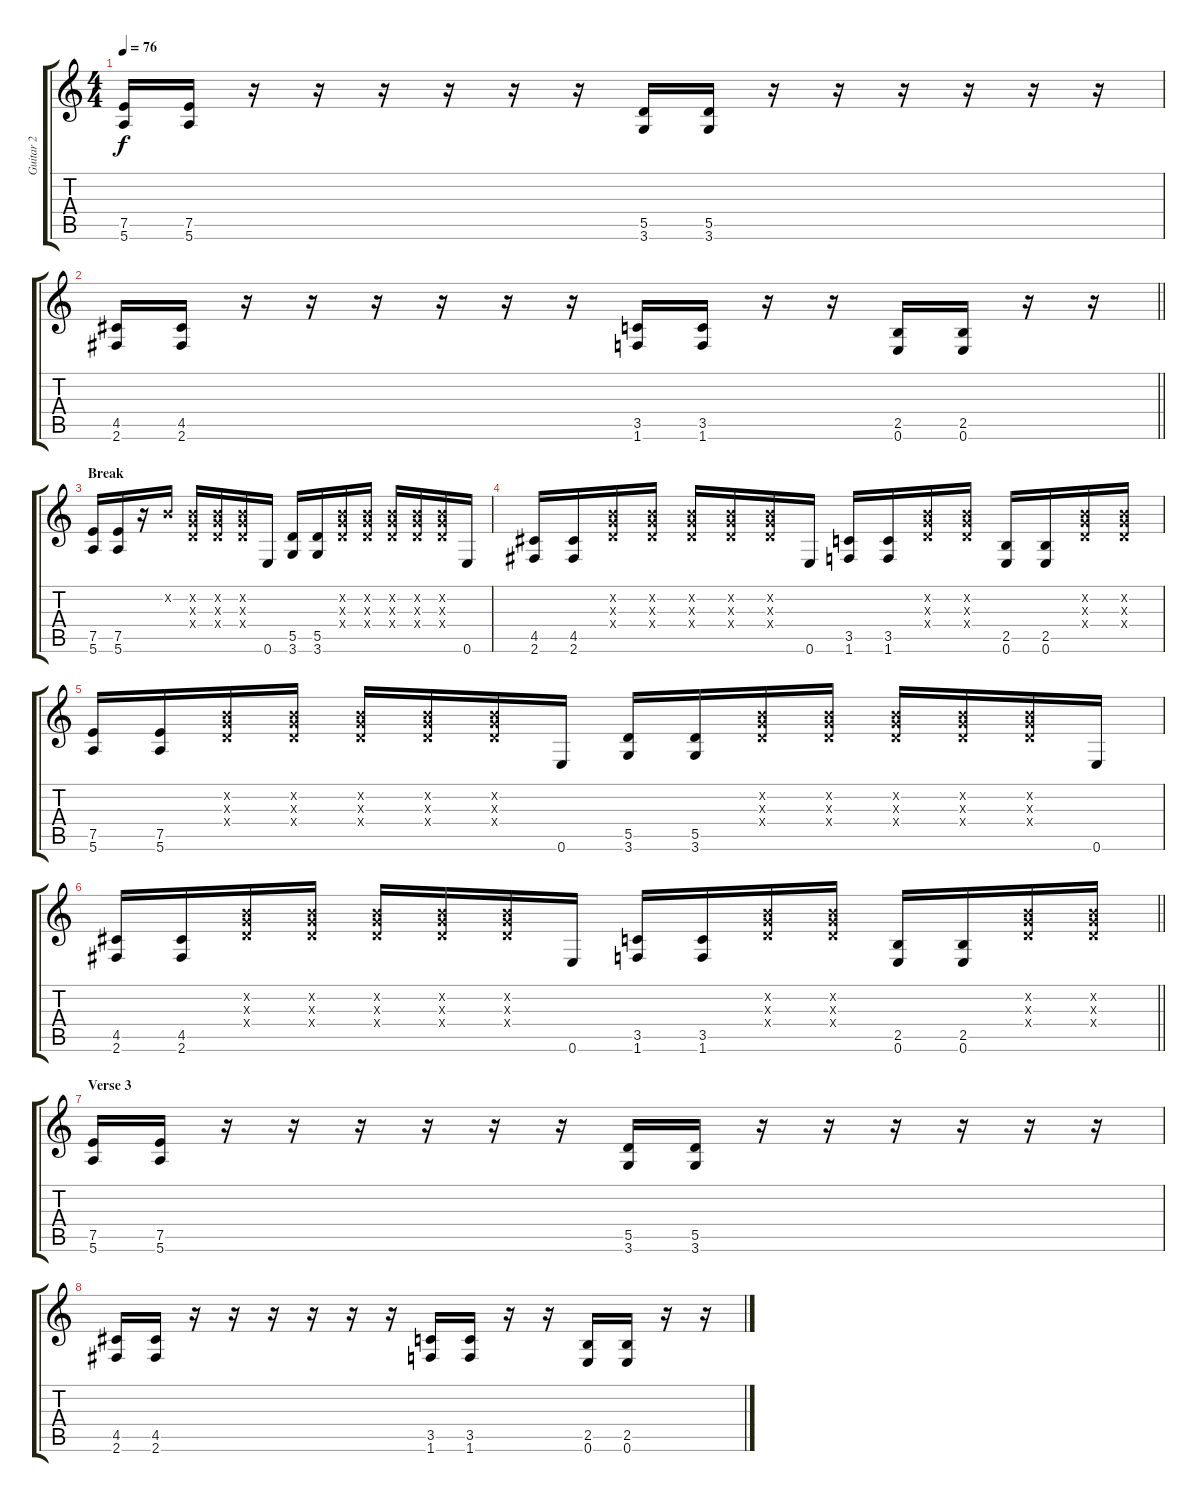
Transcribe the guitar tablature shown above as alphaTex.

\track ("Guitar 2" "Guitar 2") {instrument distortionguitar}
\staff {score tabs}
\tuning (E4 B3 G3 D3 A2 E2) {hide}
\ts (4 4)
\tempo 76
\clef g2
\ks c
(7.5 5.6).16{dy f} (7.5 5.6).16 r.16 r.16 r.16 r.16 r.16 r.16 (5.5 3.6).16 (5.5 3.6).16 r.16 r.16 r.16 r.16 r.16 r.16 |
\barLineRight lightlight
(4.5 2.6).16 (4.5 2.6).16 r.16 r.16 r.16 r.16 r.16 r.16 (3.5 1.6).16 (3.5 1.6).16 r.16 r.16 (2.5 0.6).16 (2.5 0.6).16 r.16 r.16 |
\section ("" "Break")
(7.5 5.6).16 (7.5 5.6).16 r.16 0.2{x}.16 (0.2{x} 0.3{x} 0.4{x}).16 (0.2{x} 0.3{x} 0.4{x}).16 (0.2{x} 0.3{x} 0.4{x}).16 0.6.16 (5.5 3.6).16 (5.5 3.6).16 (0.2{x} 0.3{x} 0.4{x}).16 (0.2{x} 0.3{x} 0.4{x}).16 (0.2{x} 0.3{x} 0.4{x}).16 (0.2{x} 0.3{x} 0.4{x}).16 (0.2{x} 0.3{x} 0.4{x}).16 0.6.16 |
(4.5 2.6).16 (4.5 2.6).16 (0.2{x} 0.3{x} 0.4{x}).16 (0.2{x} 0.3{x} 0.4{x}).16 (0.2{x} 0.3{x} 0.4{x}).16 (0.2{x} 0.3{x} 0.4{x}).16 (0.2{x} 0.3{x} 0.4{x}).16 0.6.16 (3.5 1.6).16 (3.5 1.6).16 (0.2{x} 0.3{x} 0.4{x}).16 (0.2{x} 0.3{x} 0.4{x}).16 (2.5 0.6).16 (2.5 0.6).16 (0.2{x} 0.3{x} 0.4{x}).16 (0.2{x} 0.3{x} 0.4{x}).16 |
(7.5 5.6).16 (7.5 5.6).16 (0.2{x} 0.3{x} 0.4{x}).16 (0.2{x} 0.3{x} 0.4{x}).16 (0.2{x} 0.3{x} 0.4{x}).16 (0.2{x} 0.3{x} 0.4{x}).16 (0.2{x} 0.3{x} 0.4{x}).16 0.6.16 (5.5 3.6).16 (5.5 3.6).16 (0.2{x} 0.3{x} 0.4{x}).16 (0.2{x} 0.3{x} 0.4{x}).16 (0.2{x} 0.3{x} 0.4{x}).16 (0.2{x} 0.3{x} 0.4{x}).16 (0.2{x} 0.3{x} 0.4{x}).16 0.6.16 |
\barLineRight lightlight
(4.5 2.6).16 (4.5 2.6).16 (0.2{x} 0.3{x} 0.4{x}).16 (0.2{x} 0.3{x} 0.4{x}).16 (0.2{x} 0.3{x} 0.4{x}).16 (0.2{x} 0.3{x} 0.4{x}).16 (0.2{x} 0.3{x} 0.4{x}).16 0.6.16 (3.5 1.6).16 (3.5 1.6).16 (0.2{x} 0.3{x} 0.4{x}).16 (0.2{x} 0.3{x} 0.4{x}).16 (2.5 0.6).16 (2.5 0.6).16 (0.2{x} 0.3{x} 0.4{x}).16 (0.2{x} 0.3{x} 0.4{x}).16 |
\section ("" "Verse 3")
(7.5 5.6).16 (7.5 5.6).16 r.16 r.16 r.16 r.16 r.16 r.16 (5.5 3.6).16 (5.5 3.6).16 r.16 r.16 r.16 r.16 r.16 r.16 |
(4.5 2.6).16 (4.5 2.6).16 r.16 r.16 r.16 r.16 r.16 r.16 (3.5 1.6).16 (3.5 1.6).16 r.16 r.16 (2.5 0.6).16 (2.5 0.6).16 r.16 r.16
